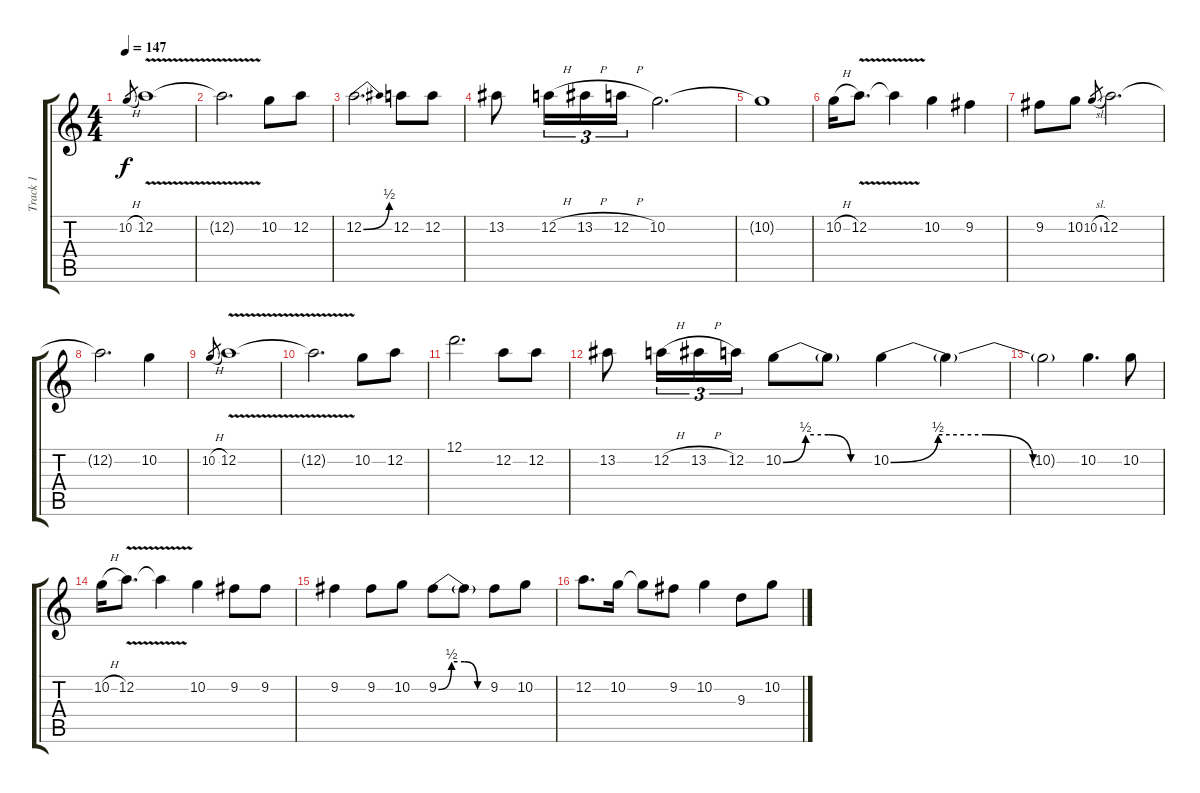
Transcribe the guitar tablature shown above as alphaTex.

\track ("Track 1" "Track 1") {instrument distortionguitar}
\staff {score tabs}
\tuning (D4 A3 F3 C3 G2 C2) {hide}
\ts (4 4)
\tempo 147
\clef g2
\ks c
10.2{h}.8{gr dy f} 12.2{v}.1{volume 10 balance 4 instrument overdrivenguitar} |
12.2{t}.2{d} 10.2.8 12.2.8 |
12.2{be (bend 0 0 60 2)}.2{d} 12.2.8 12.2.8 |
13.2.8 12.2{h}.16{tu (3 2)} 13.2{h}.16{tu (3 2)} 12.2{h}.16{tu (3 2)} 10.2.2{d} |
10.2{t}.1 |
10.2{h}.16 12.2{v}.8{d} 12.2{t}.4 10.2.4 9.2.4 |
9.2.8 10.2.8 10.2{sl}.8{gr} 12.2.2{d} |
12.2{t}.2{d} 10.2.4 |
10.2{h}.8{gr} 12.2{v}.1 |
12.2{t}.2{d} 10.2.8 12.2.8 |
12.1.2{d} 12.2.8 12.2.8 |
13.2.8 12.2{h}.16{tu (3 2)} 13.2{h}.16{tu (3 2)} 12.2.16{tu (3 2)} 10.2{be (custom 0 0 15 2 30 2 45 0 60 0)}.8{balance 0} 10.2{t}.8 10.2{be (custom 0 0 15 2 30 2 45 0 60 0)}.4{balance 16} 10.2{t}.4{balance 4} |
10.2{t}.2 10.2.4{d} 10.2.8 |
10.2{h}.16 12.2{v}.8{d} 12.2{t}.4 10.2.4 9.2.8 9.2.8 |
9.2.4 9.2.8 10.2.8 9.2{be (custom 0 0 15 2 30 2 45 0 60 0)}.8 9.2{t}.8 9.2.8 10.2.8 |
12.2.8{d} 10.2.16 10.2{t}.8 9.2.8 10.2.4 9.3.8 10.2.8
